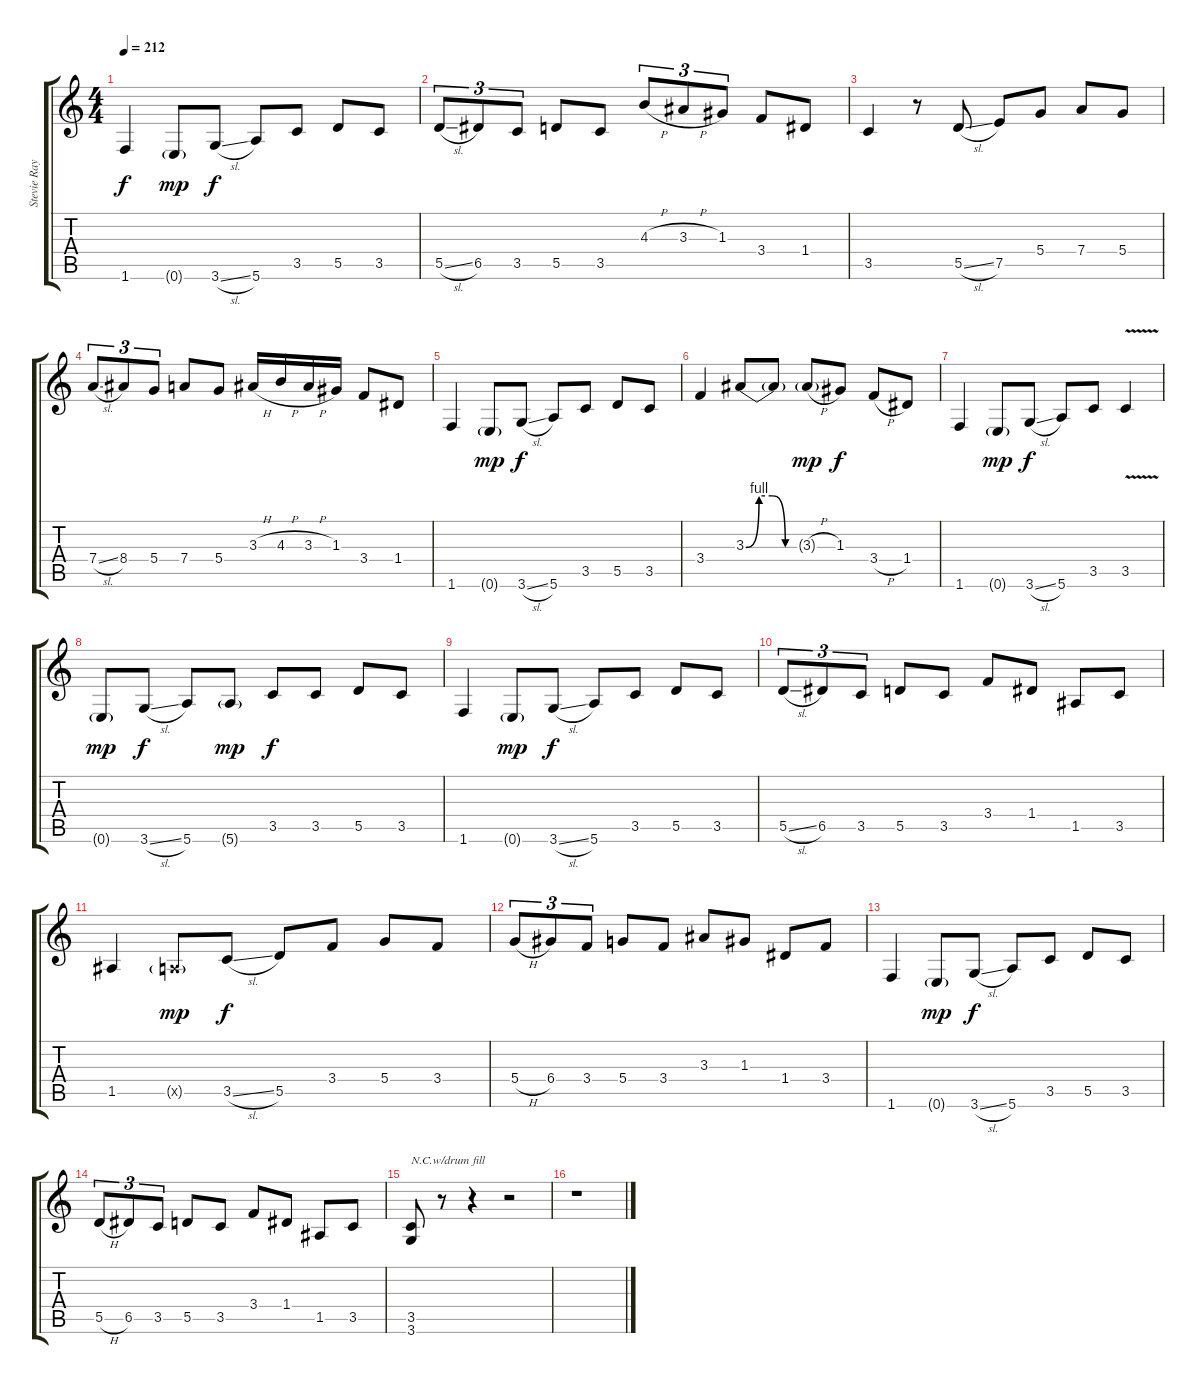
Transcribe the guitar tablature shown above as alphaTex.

\track ("Stevie Ray Vaughan" "Stevie Ray") {instrument distortionguitar}
\staff {score tabs}
\tuning (E4 B3 G3 D3 A2 E2) {hide}
\ts (4 4)
\tempo 212
\clef g2
\ks c
1.6.4{dy f} 0.6{g}.8{dy mp} 3.6{sl}.8{dy f} 5.6.8 3.5.8 5.5.8 3.5.8 |
5.5{sl}.8{tu (3 2)} 6.5.8{tu (3 2)} 3.5.8{tu (3 2)} 5.5.8 3.5.8 4.3{h}.8{tu (3 2)} 3.3{h}.8{tu (3 2)} 1.3.8{tu (3 2)} 3.4.8 1.4.8 |
3.5.4 r.8 5.5{sl}.8 7.5.8 5.4.8 7.4.8 5.4.8 |
7.4{sl}.8{tu (3 2)} 8.4.8{tu (3 2)} 5.4.8{tu (3 2)} 7.4.8 5.4.8 3.3{h}.16 4.3{h}.16 3.3{h}.16 1.3.16 3.4.8 1.4.8 |
1.6.4 0.6{g}.8{dy mp} 3.6{sl}.8{dy f} 5.6.8 3.5.8 5.5.8 3.5.8 |
3.4.4 3.3{be (custom 0 0 15 4 30 4 45 0 60 0)}.8 3.3{t}.8 3.3{h g}.8{dy mp} 1.3.8{dy f} 3.4{h}.8 1.4.8 |
1.6.4 0.6{g}.8{dy mp} 3.6{sl}.8{dy f} 5.6.8 3.5.8 3.5{v}.4 |
0.6{g}.8{dy mp} 3.6{sl}.8{dy f} 5.6.8 5.6{g}.8{dy mp} 3.5.8{dy f} 3.5.8 5.5.8 3.5.8 |
1.6.4 0.6{g}.8{dy mp} 3.6{sl}.8{dy f} 5.6.8 3.5.8 5.5.8 3.5.8 |
5.5{sl}.8{tu (3 2)} 6.5.8{tu (3 2)} 3.5.8{tu (3 2)} 5.5.8 3.5.8 3.4.8 1.4.8 1.5.8 3.5.8 |
1.5.4 0.5{g x}.8{dy mp} 3.5{sl}.8{dy f} 5.5.8 3.4.8 5.4.8 3.4.8 |
5.4{h}.8{tu (3 2)} 6.4.8{tu (3 2)} 3.4.8{tu (3 2)} 5.4.8 3.4.8 3.3.8 1.3.8 1.4.8 3.4.8 |
1.6.4 0.6{g}.8{dy mp} 3.6{sl}.8{dy f} 5.6.8 3.5.8 5.5.8 3.5.8 |
5.5{h}.8{tu (3 2)} 6.5.8{tu (3 2)} 3.5.8{tu (3 2)} 5.5.8 3.5.8 3.4.8 1.4.8 1.5.8 3.5.8 |
(3.5 3.6).8{txt "N.C.w/drum fill"} r.8 r.4 r.2 |
r.1
